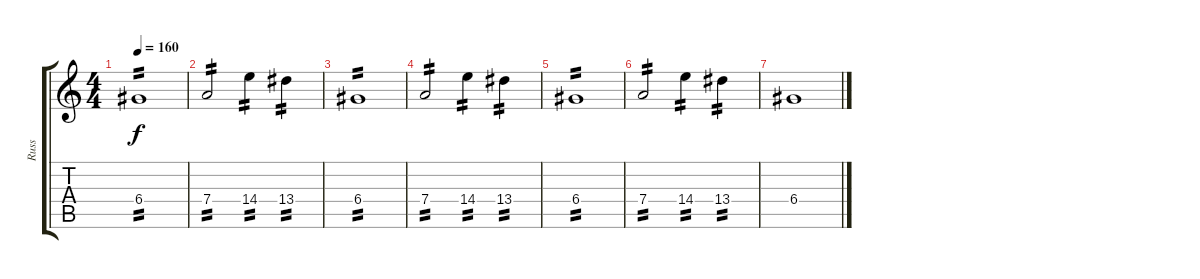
\track ("Russ" "Russ") {instrument overdrivenguitar}
\staff {score tabs}
\tuning (E4 B3 G3 D3 A2 E2) {hide}
\ts (4 4)
\tempo 160
\clef g2
\ks c
6.4.1{tp 2 dy f} |
7.4.2{tp 2} 14.4.4{tp 2} 13.4.4{tp 2} |
6.4.1{tp 2} |
7.4.2{tp 2} 14.4.4{tp 2} 13.4.4{tp 2} |
6.4.1{tp 2} |
7.4.2{tp 2} 14.4.4{tp 2} 13.4.4{tp 2} |
6.4.1
